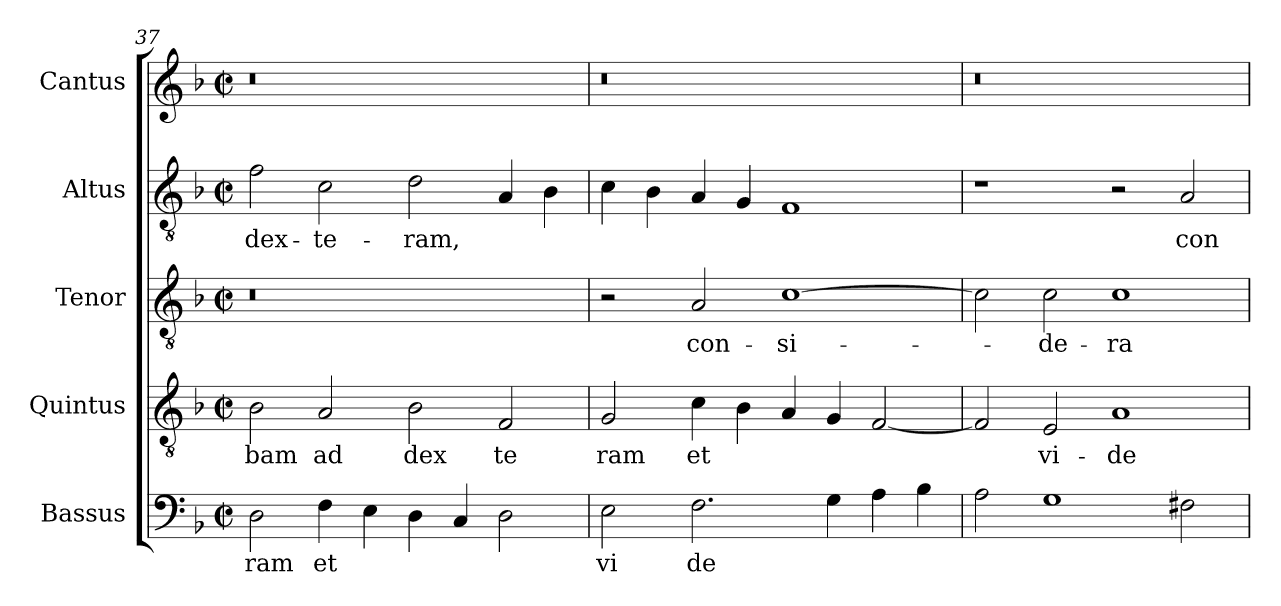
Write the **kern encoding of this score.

**kern	**text	**kern	**text	**kern	**text	**kern	**text	**kern
*part5	*part5	*part4	*part4	*part3	*part3	*part2	*part2	*part1
*staff5	*staff5	*staff4	*staff4	*staff3	*staff3	*staff2	*staff2	*staff1
*I"Bassus	*	*I"Quintus	*	*I"Tenor	*	*I"Altus	*	*I"Cantus
*clefF4	*	*clefGv2	*	*clefGv2	*	*clefGv2	*	*clefG2
*k[b-]	*	*k[b-]	*	*k[b-]	*	*k[b-]	*	*k[b-]
*F:	*	*F:	*	*F:	*	*F:	*	*F:
*M2/2	*	*M2/2	*	*M2/2	*	*M2/2	*	*M2/2
*met(c|)	*	*met(c|)	*	*met(c|)	*	*met(c|)	*	*met(c|)
=37	=37	=37	=37	=37	=37	=37	=37	=37
!	!LO:LY:b:cj	!	!LO:LY:b:cj	!	!	!	!LO:LY:b:cj	!
2D\	ram	2B-\	bam	0r	.	2f\	dex-	0r
!	!LO:LY:b:cj	!	!LO:LY:b:cj	!	!	!	!LO:LY:b:cj	!
4F\	et	2A/	ad	.	.	2c\	-te-	.
4E\	.	.	.	.	.	.	.	.
!	!	!	!LO:LY:b:cj	!	!	!	!LO:LY:b	!
4D\	.	2B-\	dex	.	.	2d\	-ram,	.
4C/	.	.	.	.	.	.	.	.
!	!	!	!LO:LY:b:cj	!	!	!	!	!
2D\	.	2F/	te	.	.	4A/	.	.
.	.	.	.	.	.	4B-\	.	.
=38	=38	=38	=38	=38	=38	=38	=38	=38
!	!LO:LY:b:cj	!	!LO:LY:b:cj	!	!	!	!	!
2E\	vi	2G/	ram	2r	.	4c\	.	0r
.	.	.	.	.	.	4B-\	.	.
!	!LO:LY:b:cj	!	!LO:LY:b:cj	!	!LO:LY:b:cj	!	!	!
2.F\	de	4c\	et	2A/	con-	4A/	.	.
.	.	4B-\	.	.	.	4G/	.	.
!	!	!	!	!	!LO:LY:b:cj	!	!	!
.	.	4A/	.	[<1c	-si-	1F	.	.
4G\	.	4G/	.	.	.	.	.	.
4A\	.	[>2F/	.	.	.	.	.	.
4B-\	.	.	.	.	.	.	.	.
!!LO:PB:g=z
=39	=39	=39	=39	=39	=39	=39	=39	=39
2A\	.	2F/]	.	2c\]	.	1r	.	0r
!	!	!	!LO:LY:b:cj	!	!LO:LY:b:cj	!	!	!
1G	.	2E/	vi-	2c\	-de-	.	.	.
!	!	!	!LO:LY:b:cj	!	!LO:LY:b:cj	!	!	!
.	.	1A	-de-	1c	-ra-	2r	.	.
!	!	!	!	!	!	!	!LO:LY:b:cj	!
2F#\	.	.	.	.	.	2A/	con	.
=	=	=	=	=	=	=	=	=
*-	*-	*-	*-	*-	*-	*-	*-	*-
